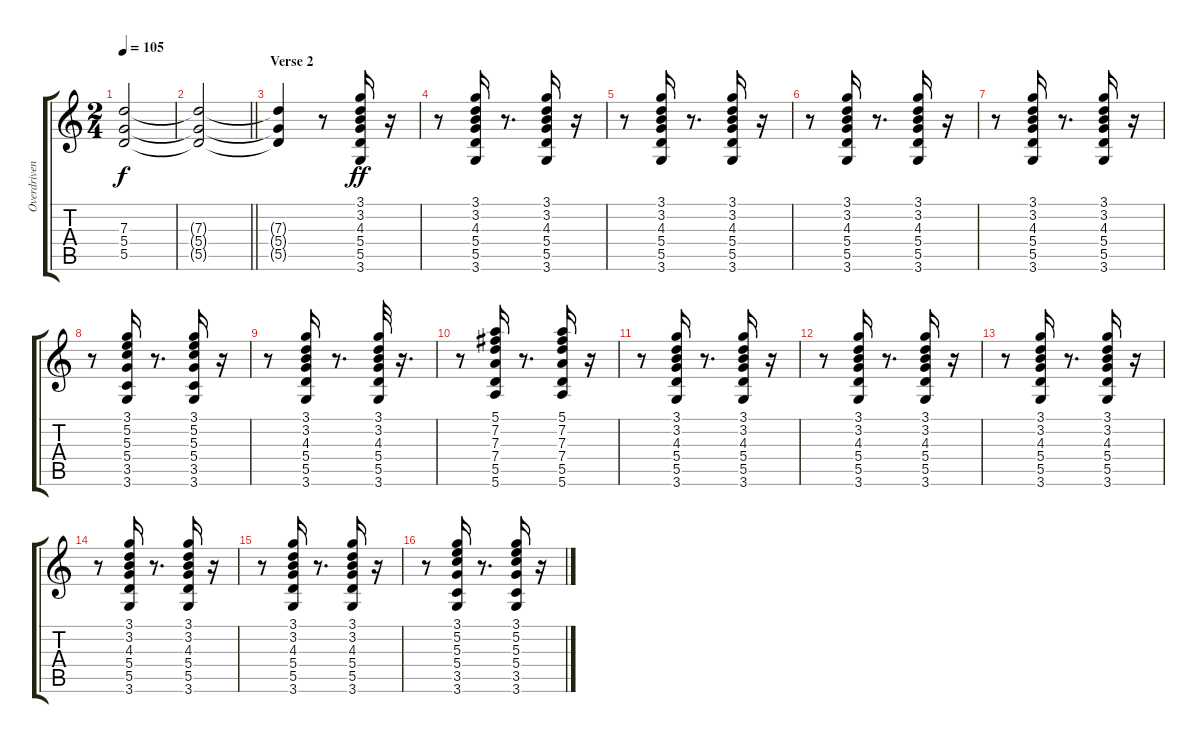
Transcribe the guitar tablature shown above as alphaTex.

\track ("Overdriven" "Overdriven") {instrument overdrivenguitar}
\staff {score tabs}
\tuning (E4 B3 G3 D3 A2 E2) {hide}
\ts (2 4)
\tempo 105
\clef g2
\ks c
(7.3{t} 5.4{t} 5.5{t}).2{dy f} |
\barLineRight lightlight
(7.3{t} 5.4{t} 5.5{t}).2 |
\section ("" "Verse 2")
(7.3{t} 5.4{t} 5.5{t}).4 r.8 (3.1 3.2 4.3 5.4 5.5 3.6).16{dy ff instrument electricguitarclean} r.16 |
r.8 (3.1 3.2 4.3 5.4 5.5 3.6).16 r.8{d} (3.1 3.2 4.3 5.4 5.5 3.6).16 r.16 |
r.8 (3.1 3.2 4.3 5.4 5.5 3.6).16 r.8{d} (3.1 3.2 4.3 5.4 5.5 3.6).16 r.16 |
r.8 (3.1 3.2 4.3 5.4 5.5 3.6).16 r.8{d} (3.1 3.2 4.3 5.4 5.5 3.6).16 r.16 |
r.8 (3.1 3.2 4.3 5.4 5.5 3.6).16 r.8{d} (3.1 3.2 4.3 5.4 5.5 3.6).16 r.16 |
r.8 (3.1 5.2 5.3 5.4 3.5 3.6).16 r.8{d} (3.1 5.2 5.3 5.4 3.5 3.6).16 r.16 |
r.8 (3.1 3.2 4.3 5.4 5.5 3.6).16 r.8{d} (3.1 3.2 4.3 5.4 5.5 3.6).32 r.16{d} |
r.8 (5.1 7.2 7.3 7.4 5.5 5.6).16 r.8{d} (5.1 7.2 7.3 7.4 5.5 5.6).16 r.16 |
r.8 (3.1 3.2 4.3 5.4 5.5 3.6).16 r.8{d} (3.1 3.2 4.3 5.4 5.5 3.6).16 r.16 |
r.8 (3.1 3.2 4.3 5.4 5.5 3.6).16 r.8{d} (3.1 3.2 4.3 5.4 5.5 3.6).16 r.16 |
r.8 (3.1 3.2 4.3 5.4 5.5 3.6).16 r.8{d} (3.1 3.2 4.3 5.4 5.5 3.6).16 r.16 |
r.8 (3.1 3.2 4.3 5.4 5.5 3.6).16 r.8{d} (3.1 3.2 4.3 5.4 5.5 3.6).16 r.16 |
r.8 (3.1 3.2 4.3 5.4 5.5 3.6).16 r.8{d} (3.1 3.2 4.3 5.4 5.5 3.6).16 r.16 |
r.8 (3.1 5.2 5.3 5.4 3.5 3.6).16 r.8{d} (3.1 5.2 5.3 5.4 3.5 3.6).16 r.16
